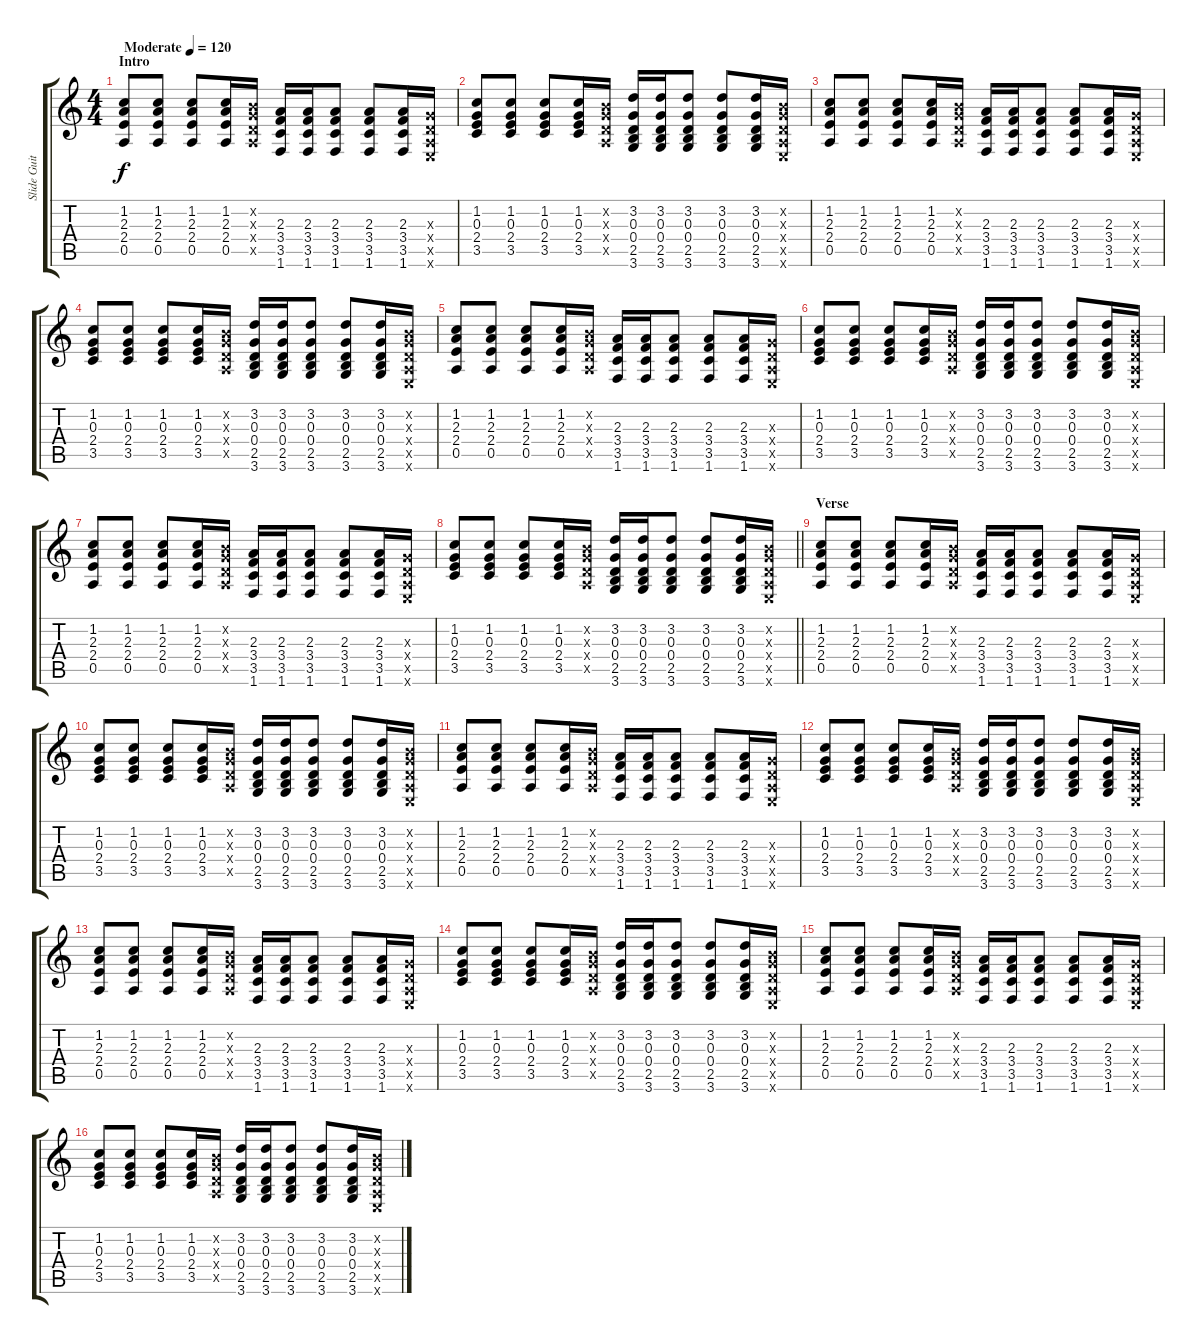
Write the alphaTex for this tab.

\track ("Slide Guitar" "Slide Guit") {instrument electricguitarclean}
\staff {score tabs}
\tuning (E4 B3 G3 D3 A2 E2) {hide}
\ts (4 4)
\section ("" "Intro")
\tempo (120 "Moderate")
\clef g2
\ks c
(1.2 2.3 2.4 0.5).8{dy f instrument electricguitarclean} (1.2 2.3 2.4 0.5).8 (1.2 2.3 2.4 0.5).8 (1.2 2.3 2.4 0.5).16 (0.2{x} 0.3{x} 0.4{x} 0.5{x}).16 (2.3 3.4 3.5 1.6).16 (2.3 3.4 3.5 1.6).16 (2.3 3.4 3.5 1.6).8 (2.3 3.4 3.5 1.6).8 (2.3 3.4 3.5 1.6).16 (0.3{x} 0.4{x} 0.5{x} 0.6{x}).16 |
(1.2 0.3 2.4 3.5).8 (1.2 0.3 2.4 3.5).8 (1.2 0.3 2.4 3.5).8 (1.2 0.3 2.4 3.5).16 (0.2{x} 0.3{x} 0.4{x} 0.5{x}).16 (3.2 0.3 0.4 2.5 3.6).16 (3.2 0.3 0.4 2.5 3.6).16 (3.2 0.3 0.4 2.5 3.6).8 (3.2 0.3 0.4 2.5 3.6).8 (3.2 0.3 0.4 2.5 3.6).16 (0.2{x} 0.3{x} 0.4{x} 0.5{x} 0.6{x}).16 |
(1.2 2.3 2.4 0.5).8 (1.2 2.3 2.4 0.5).8 (1.2 2.3 2.4 0.5).8 (1.2 2.3 2.4 0.5).16 (0.2{x} 0.3{x} 0.4{x} 0.5{x}).16 (2.3 3.4 3.5 1.6).16 (2.3 3.4 3.5 1.6).16 (2.3 3.4 3.5 1.6).8 (2.3 3.4 3.5 1.6).8 (2.3 3.4 3.5 1.6).16 (0.3{x} 0.4{x} 0.5{x} 0.6{x}).16 |
(1.2 0.3 2.4 3.5).8 (1.2 0.3 2.4 3.5).8 (1.2 0.3 2.4 3.5).8 (1.2 0.3 2.4 3.5).16 (0.2{x} 0.3{x} 0.4{x} 0.5{x}).16 (3.2 0.3 0.4 2.5 3.6).16 (3.2 0.3 0.4 2.5 3.6).16 (3.2 0.3 0.4 2.5 3.6).8 (3.2 0.3 0.4 2.5 3.6).8 (3.2 0.3 0.4 2.5 3.6).16 (0.2{x} 0.3{x} 0.4{x} 0.5{x} 0.6{x}).16 |
(1.2 2.3 2.4 0.5).8 (1.2 2.3 2.4 0.5).8 (1.2 2.3 2.4 0.5).8 (1.2 2.3 2.4 0.5).16 (0.2{x} 0.3{x} 0.4{x} 0.5{x}).16 (2.3 3.4 3.5 1.6).16 (2.3 3.4 3.5 1.6).16 (2.3 3.4 3.5 1.6).8 (2.3 3.4 3.5 1.6).8 (2.3 3.4 3.5 1.6).16 (0.3{x} 0.4{x} 0.5{x} 0.6{x}).16 |
(1.2 0.3 2.4 3.5).8 (1.2 0.3 2.4 3.5).8 (1.2 0.3 2.4 3.5).8 (1.2 0.3 2.4 3.5).16 (0.2{x} 0.3{x} 0.4{x} 0.5{x}).16 (3.2 0.3 0.4 2.5 3.6).16 (3.2 0.3 0.4 2.5 3.6).16 (3.2 0.3 0.4 2.5 3.6).8 (3.2 0.3 0.4 2.5 3.6).8 (3.2 0.3 0.4 2.5 3.6).16 (0.2{x} 0.3{x} 0.4{x} 0.5{x} 0.6{x}).16 |
(1.2 2.3 2.4 0.5).8 (1.2 2.3 2.4 0.5).8 (1.2 2.3 2.4 0.5).8 (1.2 2.3 2.4 0.5).16 (0.2{x} 0.3{x} 0.4{x} 0.5{x}).16 (2.3 3.4 3.5 1.6).16 (2.3 3.4 3.5 1.6).16 (2.3 3.4 3.5 1.6).8 (2.3 3.4 3.5 1.6).8 (2.3 3.4 3.5 1.6).16 (0.3{x} 0.4{x} 0.5{x} 0.6{x}).16 |
\barLineRight lightlight
(1.2 0.3 2.4 3.5).8 (1.2 0.3 2.4 3.5).8 (1.2 0.3 2.4 3.5).8 (1.2 0.3 2.4 3.5).16 (0.2{x} 0.3{x} 0.4{x} 0.5{x}).16 (3.2 0.3 0.4 2.5 3.6).16 (3.2 0.3 0.4 2.5 3.6).16 (3.2 0.3 0.4 2.5 3.6).8 (3.2 0.3 0.4 2.5 3.6).8 (3.2 0.3 0.4 2.5 3.6).16 (0.2{x} 0.3{x} 0.4{x} 0.5{x} 0.6{x}).16 |
\section ("" "Verse")
(1.2 2.3 2.4 0.5).8 (1.2 2.3 2.4 0.5).8 (1.2 2.3 2.4 0.5).8 (1.2 2.3 2.4 0.5).16 (0.2{x} 0.3{x} 0.4{x} 0.5{x}).16 (2.3 3.4 3.5 1.6).16 (2.3 3.4 3.5 1.6).16 (2.3 3.4 3.5 1.6).8 (2.3 3.4 3.5 1.6).8 (2.3 3.4 3.5 1.6).16 (0.3{x} 0.4{x} 0.5{x} 0.6{x}).16 |
(1.2 0.3 2.4 3.5).8 (1.2 0.3 2.4 3.5).8 (1.2 0.3 2.4 3.5).8 (1.2 0.3 2.4 3.5).16 (0.2{x} 0.3{x} 0.4{x} 0.5{x}).16 (3.2 0.3 0.4 2.5 3.6).16 (3.2 0.3 0.4 2.5 3.6).16 (3.2 0.3 0.4 2.5 3.6).8 (3.2 0.3 0.4 2.5 3.6).8 (3.2 0.3 0.4 2.5 3.6).16 (0.2{x} 0.3{x} 0.4{x} 0.5{x} 0.6{x}).16 |
(1.2 2.3 2.4 0.5).8 (1.2 2.3 2.4 0.5).8 (1.2 2.3 2.4 0.5).8 (1.2 2.3 2.4 0.5).16 (0.2{x} 0.3{x} 0.4{x} 0.5{x}).16 (2.3 3.4 3.5 1.6).16 (2.3 3.4 3.5 1.6).16 (2.3 3.4 3.5 1.6).8 (2.3 3.4 3.5 1.6).8 (2.3 3.4 3.5 1.6).16 (0.3{x} 0.4{x} 0.5{x} 0.6{x}).16 |
(1.2 0.3 2.4 3.5).8 (1.2 0.3 2.4 3.5).8 (1.2 0.3 2.4 3.5).8 (1.2 0.3 2.4 3.5).16 (0.2{x} 0.3{x} 0.4{x} 0.5{x}).16 (3.2 0.3 0.4 2.5 3.6).16 (3.2 0.3 0.4 2.5 3.6).16 (3.2 0.3 0.4 2.5 3.6).8 (3.2 0.3 0.4 2.5 3.6).8 (3.2 0.3 0.4 2.5 3.6).16 (0.2{x} 0.3{x} 0.4{x} 0.5{x} 0.6{x}).16 |
(1.2 2.3 2.4 0.5).8 (1.2 2.3 2.4 0.5).8 (1.2 2.3 2.4 0.5).8 (1.2 2.3 2.4 0.5).16 (0.2{x} 0.3{x} 0.4{x} 0.5{x}).16 (2.3 3.4 3.5 1.6).16 (2.3 3.4 3.5 1.6).16 (2.3 3.4 3.5 1.6).8 (2.3 3.4 3.5 1.6).8 (2.3 3.4 3.5 1.6).16 (0.3{x} 0.4{x} 0.5{x} 0.6{x}).16 |
(1.2 0.3 2.4 3.5).8 (1.2 0.3 2.4 3.5).8 (1.2 0.3 2.4 3.5).8 (1.2 0.3 2.4 3.5).16 (0.2{x} 0.3{x} 0.4{x} 0.5{x}).16 (3.2 0.3 0.4 2.5 3.6).16 (3.2 0.3 0.4 2.5 3.6).16 (3.2 0.3 0.4 2.5 3.6).8 (3.2 0.3 0.4 2.5 3.6).8 (3.2 0.3 0.4 2.5 3.6).16 (0.2{x} 0.3{x} 0.4{x} 0.5{x} 0.6{x}).16 |
(1.2 2.3 2.4 0.5).8 (1.2 2.3 2.4 0.5).8 (1.2 2.3 2.4 0.5).8 (1.2 2.3 2.4 0.5).16 (0.2{x} 0.3{x} 0.4{x} 0.5{x}).16 (2.3 3.4 3.5 1.6).16 (2.3 3.4 3.5 1.6).16 (2.3 3.4 3.5 1.6).8 (2.3 3.4 3.5 1.6).8 (2.3 3.4 3.5 1.6).16 (0.3{x} 0.4{x} 0.5{x} 0.6{x}).16 |
(1.2 0.3 2.4 3.5).8 (1.2 0.3 2.4 3.5).8 (1.2 0.3 2.4 3.5).8 (1.2 0.3 2.4 3.5).16 (0.2{x} 0.3{x} 0.4{x} 0.5{x}).16 (3.2 0.3 0.4 2.5 3.6).16 (3.2 0.3 0.4 2.5 3.6).16 (3.2 0.3 0.4 2.5 3.6).8 (3.2 0.3 0.4 2.5 3.6).8 (3.2 0.3 0.4 2.5 3.6).16 (0.2{x} 0.3{x} 0.4{x} 0.5{x} 0.6{x}).16
